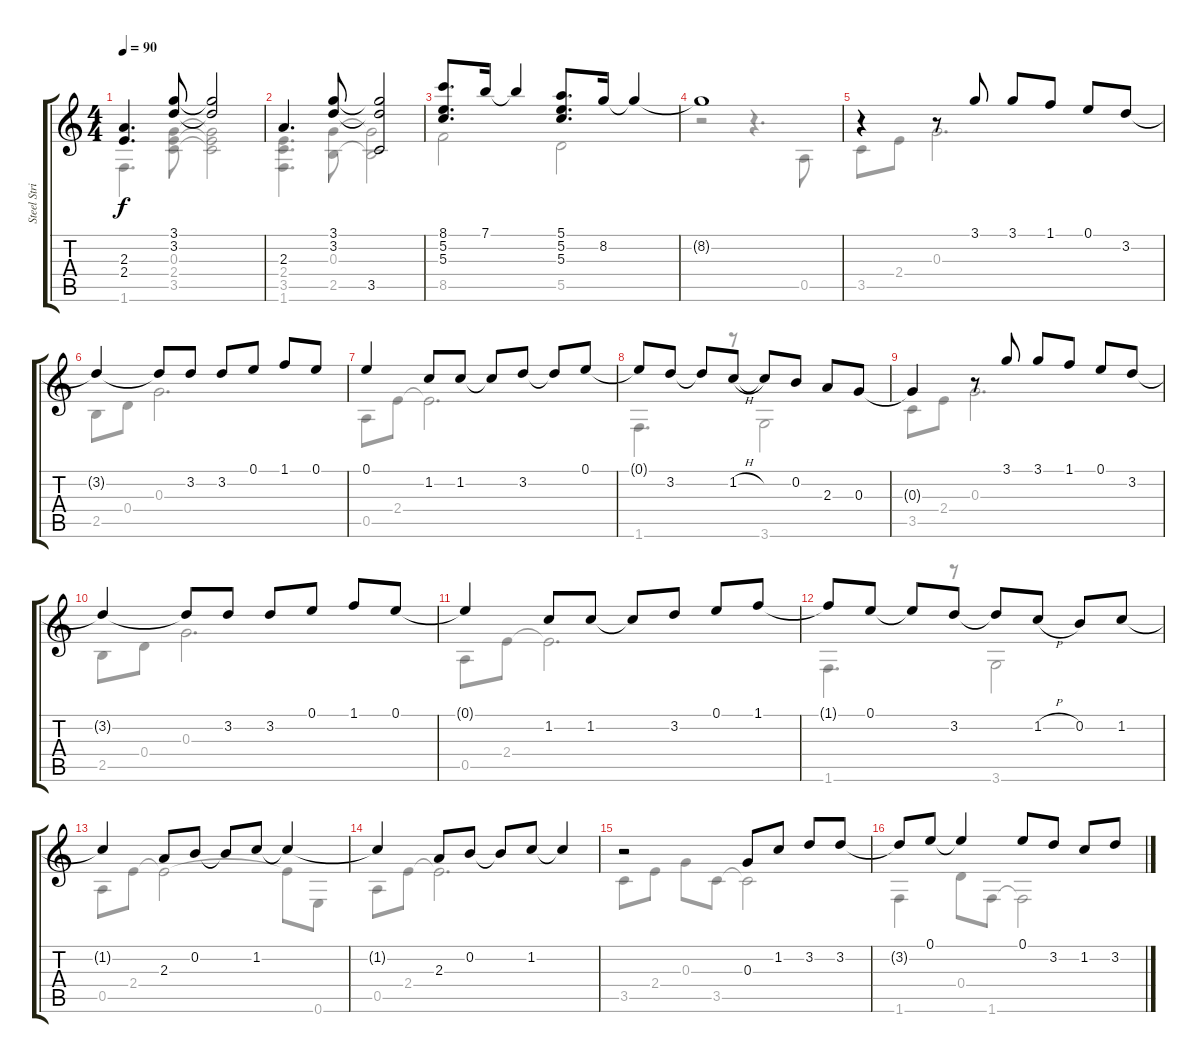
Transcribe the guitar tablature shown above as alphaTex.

\track ("Steel String" "Steel Stri") {instrument acousticguitarsteel}
\staff {score tabs}
\tuning (E4 B3 G3 D3 A2 E2) {hide}
\voice
\ts (4 4)
\tempo 90
\clef g2
\ks c
(2.3 2.4).4{d dy f instrument acousticguitarsteel} (3.1 3.2).8 (3.1{t} 3.2{t}).2 |
2.3.4{d} (3.1 3.2).8 (3.1{t} 3.2{t} 3.5).2 |
(8.1 5.2 5.3).8{d} 7.1.16 7.1{t}.4 (5.1 5.2 5.3).8{d} 8.2.16 8.2{t}.4 |
8.2{t}.1 |
r.4 r.8 3.1.8 3.1.8 1.1.8 0.1.8 3.2.8 |
3.2{t}.4 3.2{t}.8 3.2.8 3.2.8 0.1.8 1.1.8 0.1.8 |
0.1.4 1.2.8 1.2.8 1.2{t}.8 3.2.8 3.2{t}.8 0.1.8 |
0.1{t}.8 3.2.8 3.2{t}.8 1.2{h}.8 1.2{t}.8 0.2.8 2.3.8 0.3.8 |
0.3{t}.4 r.8 3.1.8 3.1.8 1.1.8 0.1.8 3.2.8 |
3.2{t}.4 3.2{t}.8 3.2.8 3.2.8 0.1.8 1.1.8 0.1.8 |
0.1{t}.4 1.2.8 1.2.8 1.2{t}.8 3.2.8 0.1.8 1.1.8 |
1.1{t}.8 0.1.8 0.1{t}.8 3.2.8 3.2{t}.8 1.2{h}.8 0.2.8 1.2.8 |
1.2{t}.4 2.3.8 0.2.8 0.2{t}.8 1.2.8 1.2{t}.4 |
1.2{t}.4 2.3.8 0.2.8 0.2{t}.8 1.2.8 1.2{t}.4 |
r.2 0.3.8 1.2.8 3.2.8 3.2.8 |
3.2{t}.8 0.1.8 0.1{t}.4 0.1.8 3.2.8 1.2.8 3.2.8
\voice
\clef g2
\ottava regular
\simile none
\ks c
1.6.4{d dy f} (0.3 2.4 3.5).8 (0.3{t} 2.4{t} 3.5{t}).2 |
(2.4 3.5 1.6).4{d} (0.3 2.5).8 (0.3{t} 2.5{t}).2 |
8.5.2 5.5.2 |
r.2 r.4{d} 0.5.8 |
3.5.8 2.4.8 0.3.2{d} |
2.5.8 0.4.8 0.3.2{d} |
0.5.8 2.4.8 2.4{t}.2{d} |
1.6.4{d} r.8 3.6.2 |
3.5.8 2.4.8 0.3.2{d} |
2.5.8 0.4.8 0.3.2{d} |
0.5.8 2.4.8 2.4{t}.2{d} |
1.6.4{d} r.8 3.6.2 |
0.5.8 2.4.8 2.4{t}.2 2.4{t}.8 0.6.8 |
0.5.8 2.4.8 2.4{t}.2{d} |
3.5.8 2.4.8 0.3.8 3.5.8 3.5{t}.2 |
1.6.4 0.4.8 1.6.8 1.6{t}.2
